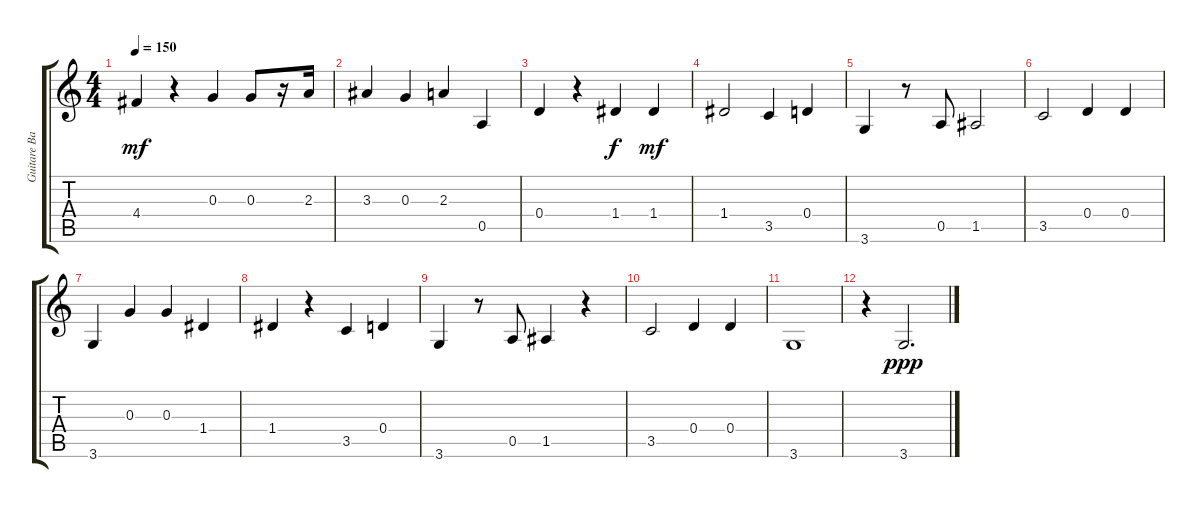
\track ("Guitare Basse" "Guitare Ba") {instrument acousticguitarnylon}
\staff {score tabs}
\tuning (E4 B3 G3 D3 A2 E2) {hide}
\ts (4 4)
\tempo 150
\clef g2
\ks c
4.4.4{dy mf} r.4 0.3.4 0.3.8 r.16 2.3.16 |
3.3.4 0.3.4 2.3.4 0.5.4 |
0.4.4 r.4 1.4.4{dy f} 1.4.4{dy mf} |
1.4.2 3.5.4 0.4.4 |
3.6.4 r.8 0.5.8 1.5.2 |
3.5.2 0.4.4 0.4.4 |
3.6.4 0.3.4 0.3.4 1.4.4 |
1.4.4 r.4 3.5.4 0.4.4 |
3.6.4 r.8 0.5.8 1.5.4 r.4 |
3.5.2 0.4.4 0.4.4 |
3.6.1 |
r.4 3.6.2{d dy ppp}
